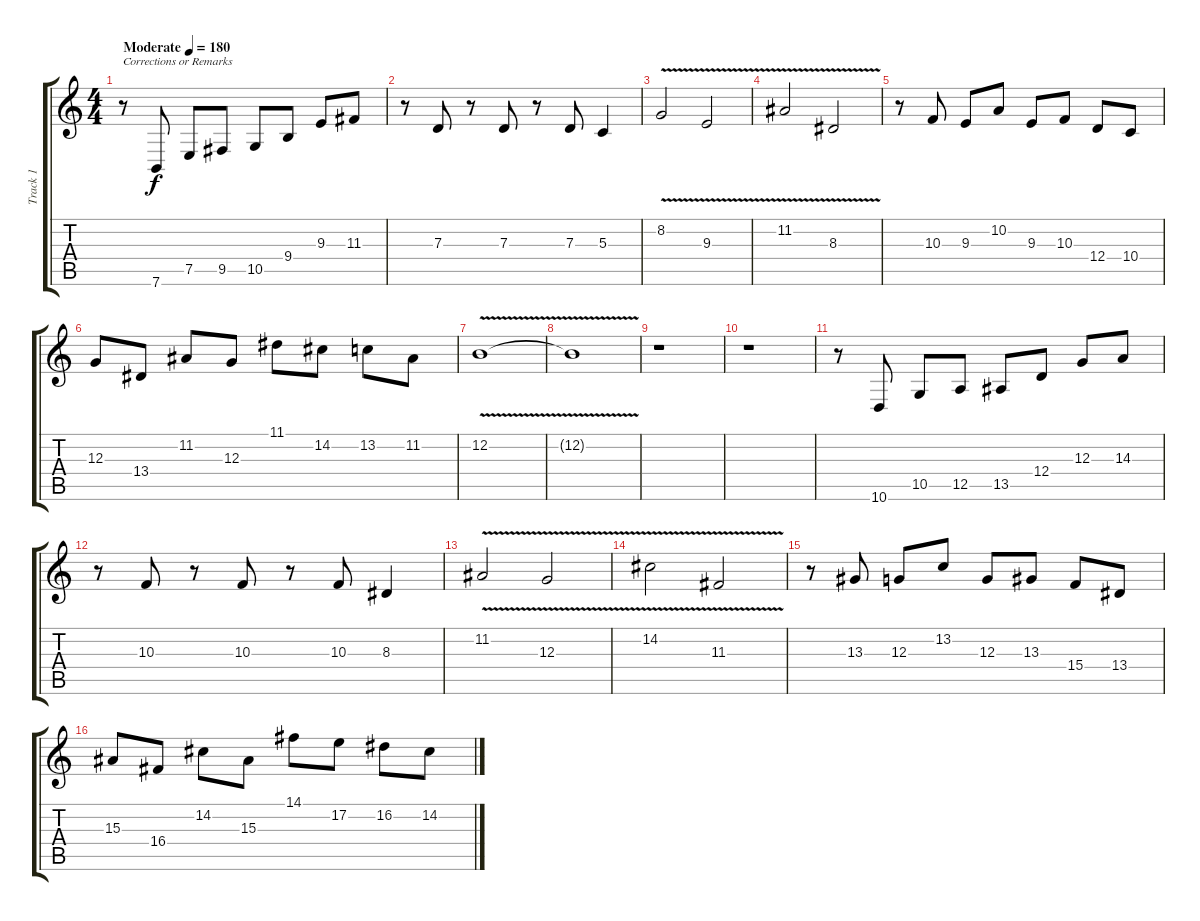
\track ("Track 1" "Track 1") {instrument violin}
\staff {score tabs}
\tuning (E4 B3 G3 D3 A2 E2) {hide}
\ts (4 4)
\tempo (180 "Moderate")
\clef g2
\ks c
r.8{txt "Corrections or Remarks" dy f instrument violin} 7.6.8 7.5.8 9.5.8 10.5.8 9.4.8 9.3.8 11.3.8 |
r.8 7.3.8 r.8 7.3.8 r.8 7.3.8 5.3.4 |
8.2{v}.2 9.3{v}.2 |
11.2{v}.2 8.3{v}.2 |
r.8 10.3.8 9.3.8 10.2.8 9.3.8 10.3.8 12.4.8 10.4.8 |
12.3.8 13.4.8 11.2.8 12.3.8 11.1.8 14.2.8 13.2.8 11.2.8 |
12.2{v}.1 |
12.2{t}.1{volume 0} |
r.1 |
r.1 |
r.8{volume 13} 10.6.8 10.5.8 12.5.8 13.5.8 12.4.8 12.3.8 14.3.8 |
r.8 10.3.8 r.8 10.3.8 r.8 10.3.8 8.3.4 |
11.2{v}.2 12.3{v}.2 |
14.2{v}.2 11.3{v}.2 |
r.8 13.3.8 12.3.8 13.2.8 12.3.8 13.3.8 15.4.8 13.4.8 |
15.3.8 16.4.8 14.2.8 15.3.8 14.1.8 17.2.8 16.2.8 14.2.8
